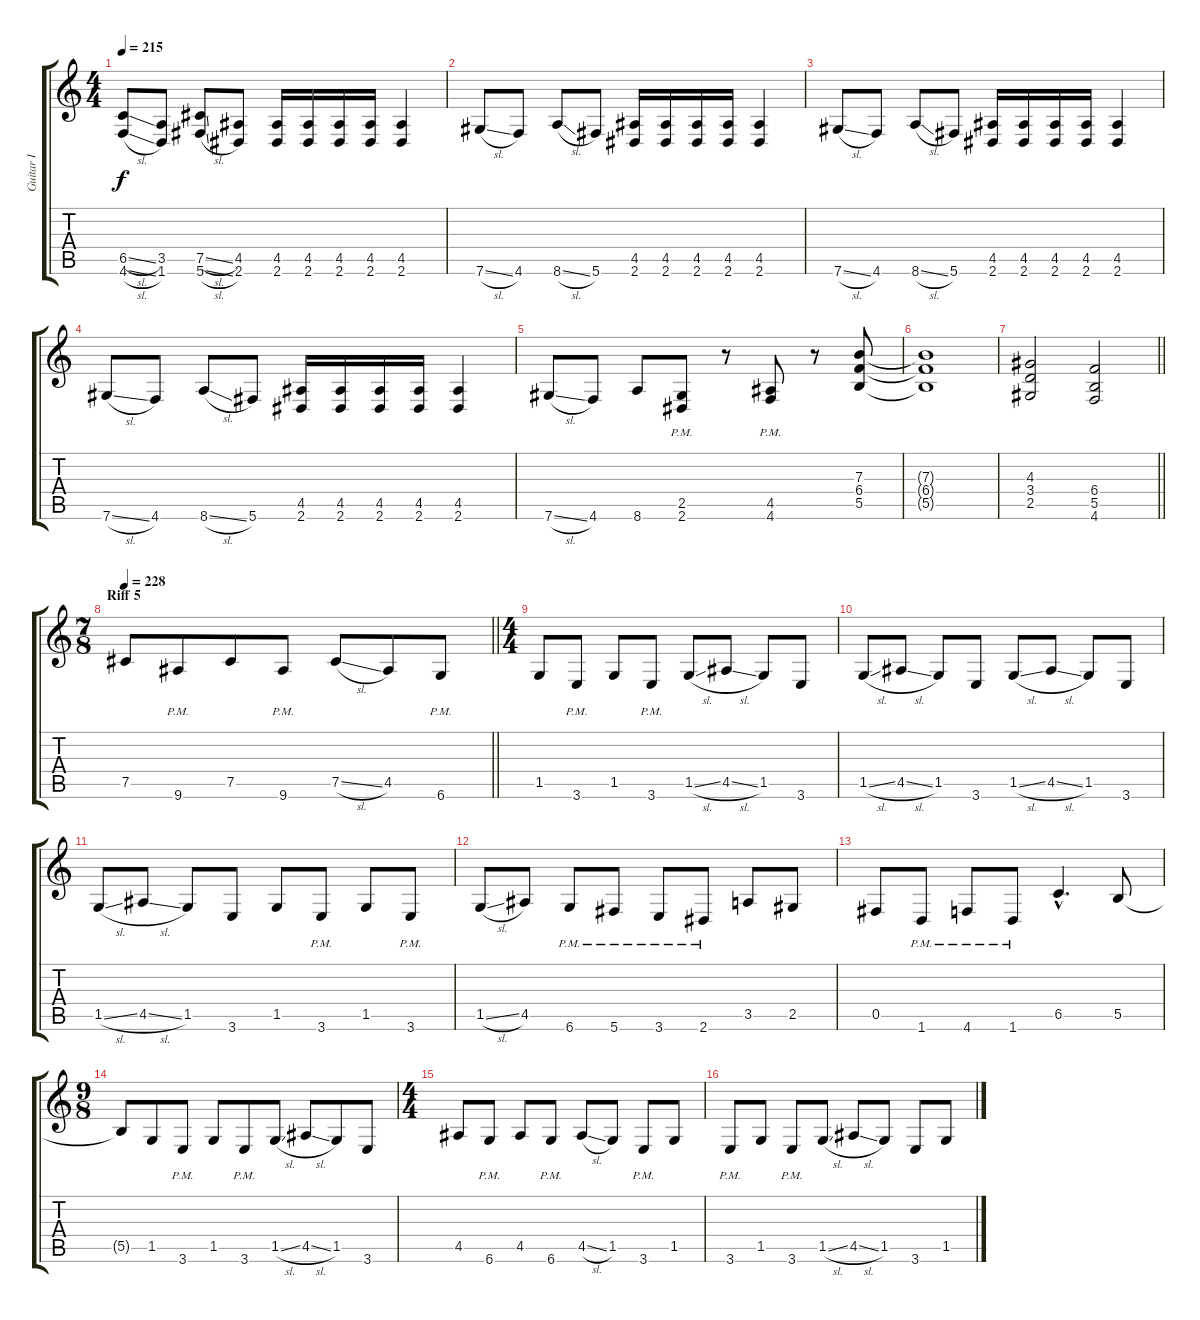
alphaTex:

\track ("Guitar I" "Guitar I") {instrument distortionguitar}
\staff {score tabs}
\tuning (Db4 Ab3 E3 B2 Gb2 Db2) {hide}
\ts (4 4)
\tempo 215
\clef g2
\ks c
(6.5{sl} 4.6{sl}).8{dy f} (3.5 1.6).8 (7.5{sl} 5.6{sl}).8 (4.5 2.6).8 (4.5 2.6).16 (4.5 2.6).16 (4.5 2.6).16 (4.5 2.6).16 (4.5 2.6).4 |
7.6{sl}.8 4.6.8 8.6{sl}.8 5.6.8 (4.5 2.6).16 (4.5 2.6).16 (4.5 2.6).16 (4.5 2.6).16 (4.5 2.6).4 |
7.6{sl}.8 4.6.8 8.6{sl}.8 5.6.8 (4.5 2.6).16 (4.5 2.6).16 (4.5 2.6).16 (4.5 2.6).16 (4.5 2.6).4 |
7.6{sl}.8 4.6.8 8.6{sl}.8 5.6.8 (4.5 2.6).16 (4.5 2.6).16 (4.5 2.6).16 (4.5 2.6).16 (4.5 2.6).4 |
7.6{sl}.8 4.6.8 8.6.8 (2.5{pm} 2.6{pm}).8 r.8 (4.5{pm} 4.6{pm}).8 r.8 (7.3 6.4 5.5).8 |
(7.3{t} 6.4{t} 5.5{t}).1 |
\barLineRight lightlight
(4.3 3.4 2.5).2 (6.4 5.5 4.6).2 |
\ts (7 8)
\section ("" "Riff 5")
\tempo 228
\barLineRight lightlight
7.5.8 9.6{pm}.8 7.5.8 9.6{pm}.8 7.5{sl}.8 4.5.8 6.6{pm}.8 |
\ts (4 4)
1.5.8 3.6{pm}.8 1.5.8 3.6{pm}.8 1.5{sl}.8 4.5{sl}.8 1.5.8 3.6.8 |
1.5{sl}.8 4.5{sl}.8 1.5.8 3.6.8 1.5{sl}.8 4.5{sl}.8 1.5.8 3.6.8 |
1.5{sl}.8 4.5{sl}.8 1.5.8 3.6.8 1.5.8 3.6{pm}.8 1.5.8 3.6{pm}.8 |
1.5{sl}.8 4.5.8 6.6{pm}.8 5.6{pm}.8 3.6{pm}.8 2.6{pm}.8 3.5.8 2.5.8 |
0.5.8 1.6{pm}.8 4.6{pm}.8 1.6{pm}.8 6.5{hac}.4{d} 5.5.8 |
\ts (9 8)
5.5{t}.8 1.5.8 3.6{pm}.8 1.5.8 3.6{pm}.8 1.5{sl}.8 4.5{sl}.8 1.5.8 3.6.8 |
\ts (4 4)
4.5.8 6.6{pm}.8 4.5.8 6.6{pm}.8 4.5{sl}.8 1.5.8 3.6{pm}.8 1.5.8 |
3.6{pm}.8 1.5.8 3.6{pm}.8 1.5{sl}.8 4.5{sl}.8 1.5.8 3.6.8 1.5{sl}.8
